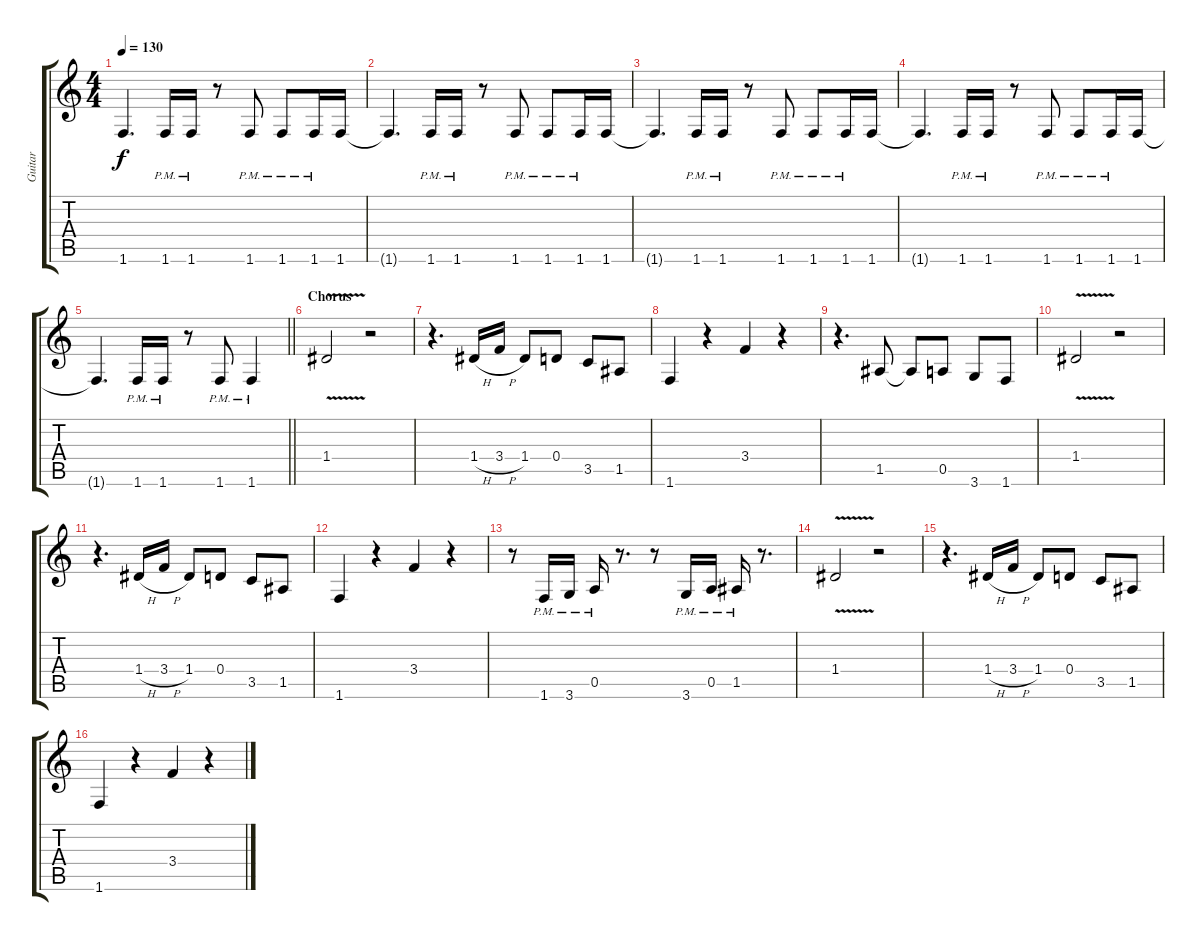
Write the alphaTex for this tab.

\track ("Guitar" "Guitar") {instrument distortionguitar}
\staff {score tabs}
\tuning (E4 B3 G3 D3 A2 E2) {hide}
\ts (4 4)
\tempo 130
\clef g2
\ks c
1.6{t}.4{d dy f} 1.6{pm}.16 1.6{pm}.16 r.8 1.6{pm}.8 1.6{pm}.8 1.6{pm}.16 1.6.16 |
1.6{t}.4{d} 1.6{pm}.16 1.6{pm}.16 r.8 1.6{pm}.8 1.6{pm}.8 1.6{pm}.16 1.6.16 |
1.6{t}.4{d} 1.6{pm}.16 1.6{pm}.16 r.8 1.6{pm}.8 1.6{pm}.8 1.6{pm}.16 1.6.16 |
1.6{t}.4{d} 1.6{pm}.16 1.6{pm}.16 r.8 1.6{pm}.8 1.6{pm}.8 1.6{pm}.16 1.6.16 |
\barLineRight lightlight
1.6{t}.4{d} 1.6{pm}.16 1.6{pm}.16 r.8 1.6{pm}.8 1.6{pm}.4 |
\section ("" "Chorus")
1.4{v}.2 r.2 |
r.4{d} 1.4{h}.16 3.4{h}.16 1.4.8 0.4.8 3.5.8 1.5.8 |
1.6.4 r.4 3.4.4 r.4 |
r.4{d} 1.5.8 1.5{t}.8 0.5.8 3.6.8 1.6.8 |
1.4{v}.2 r.2 |
r.4{d} 1.4{h}.16 3.4{h}.16 1.4.8 0.4.8 3.5.8 1.5.8 |
1.6.4 r.4 3.4.4 r.4 |
r.8 1.6{pm}.16 3.6{pm}.16 0.5{pm}.16 r.8{d} r.8 3.6{pm}.16 0.5{pm}.16 1.5{pm}.16 r.8{d} |
1.4{v}.2 r.2 |
r.4{d} 1.4{h}.16 3.4{h}.16 1.4.8 0.4.8 3.5.8 1.5.8 |
1.6.4 r.4 3.4.4 r.4
